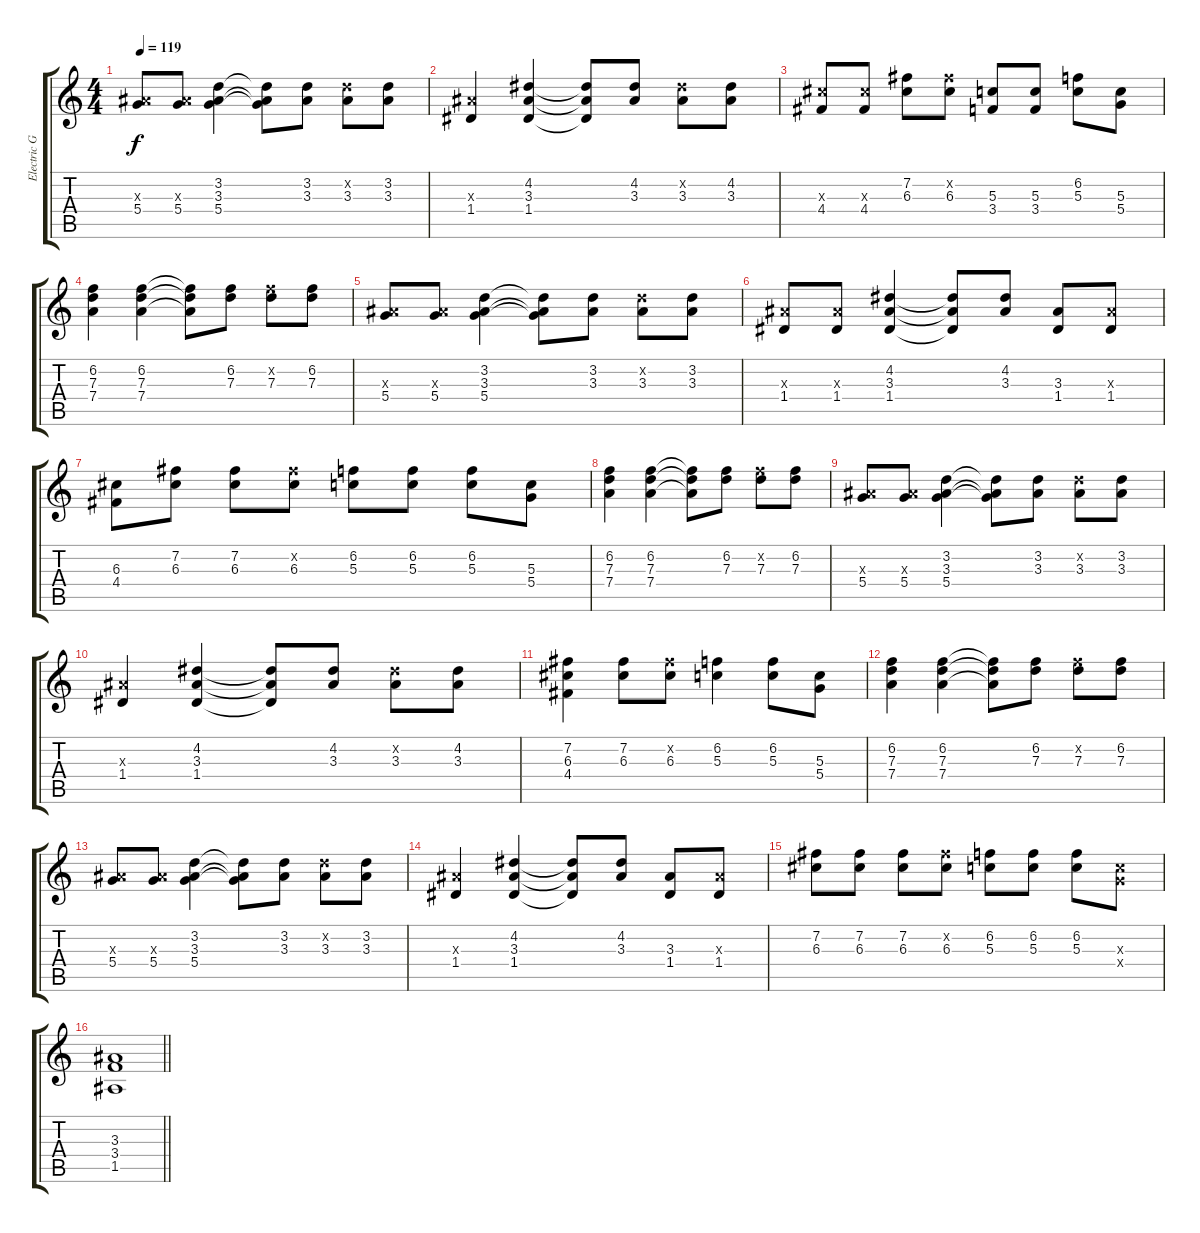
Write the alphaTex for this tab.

\track ("Electric Guitar II" "Electric G") {instrument electricguitarclean}
\staff {score tabs}
\tuning (E4 B3 G3 D3 A2 E2) {hide}
\ts (4 4)
\tempo 119
\clef g2
\ks c
(3.3{x} 5.4).8{dy f} (3.3{x} 5.4).8 (3.2 3.3 5.4).4 (3.2{t} 3.3{t} 5.4{t}).8 (3.2 3.3).8 (3.2{x} 3.3).8 (3.2 3.3).8 |
(3.3{x} 1.4).4 (4.2 3.3 1.4).4 (4.2{t} 3.3{t} 1.4{t}).8 (4.2 3.3).8 (4.2{x} 3.3).8 (4.2 3.3).8 |
(6.3{x} 4.4).8 (6.3{x} 4.4).8 (7.2 6.3).8 (7.2{x} 6.3).8 (5.3 3.4).8 (5.3 3.4).8 (6.2 5.3).8 (5.3 5.4).8 |
(6.2 7.3 7.4).4 (6.2 7.3 7.4).4 (6.2{t} 7.3{t} 7.4{t}).8 (6.2 7.3).8 (6.2{x} 7.3).8 (6.2 7.3).8 |
(3.3{x} 5.4).8 (3.3{x} 5.4).8 (3.2 3.3 5.4).4 (3.2{t} 3.3{t} 5.4{t}).8 (3.2 3.3).8 (3.2{x} 3.3).8 (3.2 3.3).8 |
(3.3{x} 1.4).8 (3.3{x} 1.4).8 (4.2 3.3 1.4).4 (4.2{t} 3.3{t} 1.4{t}).8 (4.2 3.3).8 (3.3 1.4).8 (3.3{x} 1.4).8 |
(6.3 4.4).8 (7.2 6.3).8 (7.2 6.3).8 (7.2{x} 6.3).8 (6.2 5.3).8 (6.2 5.3).8 (6.2 5.3).8 (5.3 5.4).8 |
(6.2 7.3 7.4).4 (6.2 7.3 7.4).4 (6.2{t} 7.3{t} 7.4{t}).8 (6.2 7.3).8 (6.2{x} 7.3).8 (6.2 7.3).8 |
(3.3{x} 5.4).8 (3.3{x} 5.4).8 (3.2 3.3 5.4).4 (3.2{t} 3.3{t} 5.4{t}).8 (3.2 3.3).8 (3.2{x} 3.3).8 (3.2 3.3).8 |
(3.3{x} 1.4).4 (4.2 3.3 1.4).4 (4.2{t} 3.3{t} 1.4{t}).8 (4.2 3.3).8 (4.2{x} 3.3).8 (4.2 3.3).8 |
(7.2 6.3 4.4).4 (7.2 6.3).8 (7.2{x} 6.3).8 (6.2 5.3).4 (6.2 5.3).8 (5.3 5.4).8 |
(6.2 7.3 7.4).4 (6.2 7.3 7.4).4 (6.2{t} 7.3{t} 7.4{t}).8 (6.2 7.3).8 (6.2{x} 7.3).8 (6.2 7.3).8 |
(3.3{x} 5.4).8 (3.3{x} 5.4).8 (3.2 3.3 5.4).4 (3.2{t} 3.3{t} 5.4{t}).8 (3.2 3.3).8 (3.2{x} 3.3).8 (3.2 3.3).8 |
(3.3{x} 1.4).4 (4.2 3.3 1.4).4 (4.2{t} 3.3{t} 1.4{t}).8 (4.2 3.3).8 (3.3 1.4).8 (3.3{x} 1.4).8 |
(7.2 6.3).8 (7.2 6.3).8 (7.2 6.3).8 (7.2{x} 6.3).8 (6.2 5.3).8 (6.2 5.3).8 (6.2 5.3).8 (5.3{x} 5.4{x}).8 |
\barLineRight lightlight
(3.3 3.4 1.5).1
